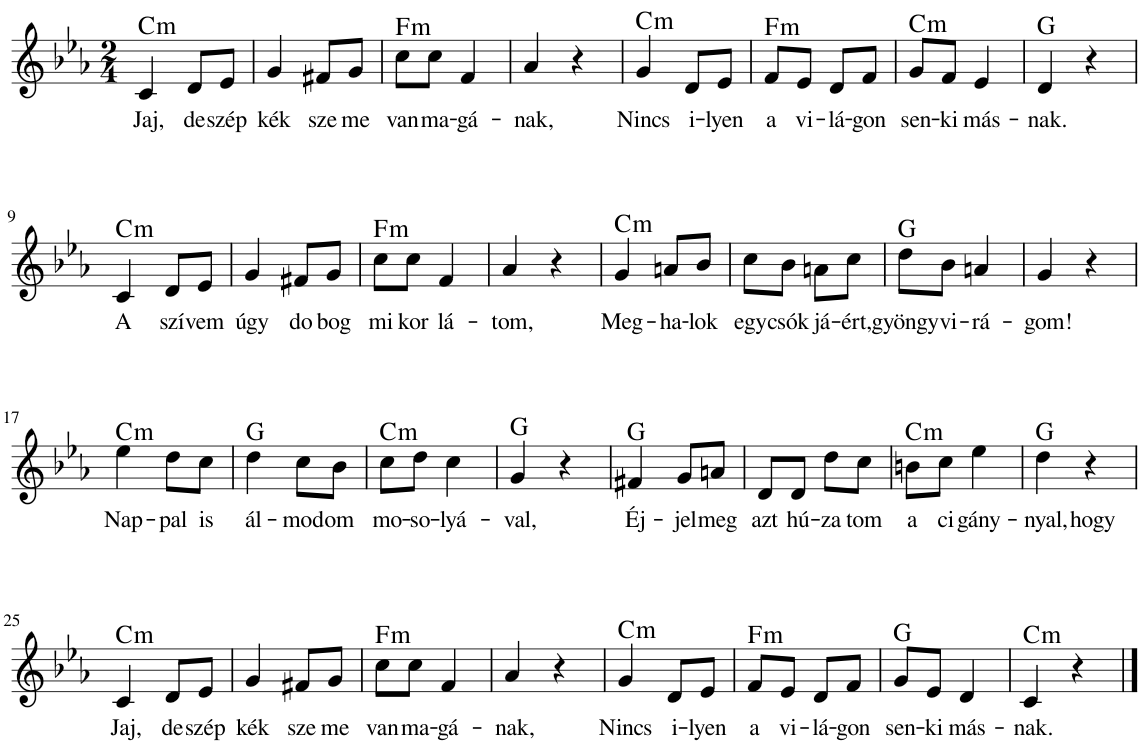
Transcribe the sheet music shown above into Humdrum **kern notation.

**kern	**text	**harte
*part1	*part1	*part1
*staff1	*staff1	*
*I"Piano	*	*
*I'Pno	*	*
*clefG2	*	*
*k[b-e-a-]	*	*
*M2/4	*	*
=1	=1	=1
!	!LO:LY:b	!LO:H:kt=m
4c/	Jaj,	C:min
!	!LO:LY:b	!
8d/L	de	.
!	!LO:LY:b	!
8e-/J	szép	.
=2	=2	=2
!	!LO:LY:b	!
4g/	kék	.
!	!LO:LY:b	!
8f#X/L	sze-	.
!	!LO:LY:b	!
8g/J	-me	.
=3	=3	=3
!	!LO:LY:b	!LO:H:kt=m
8cc\L	van	F:min
!	!LO:LY:b	!
8cc\J	ma-	.
!	!LO:LY:b	!
4f/	-gá-	.
=4	=4	=4
!	!LO:LY:b	!
4a-/	-nak,	.
4r	.	.
=5	=5	=5
!	!LO:LY:b	!LO:H:kt=m
4g/	Nincs	C:min
!	!LO:LY:b	!
8d/L	i-	.
!	!LO:LY:b	!
8e-/J	-lyen	.
=6	=6	=6
!	!LO:LY:b	!LO:H:kt=m
8f/L	a	F:min
!	!LO:LY:b	!
8e-/J	vi-	.
!	!LO:LY:b	!
8d/L	-lá-	.
!	!LO:LY:b	!
8f/J	-gon	.
=7	=7	=7
!	!LO:LY:b	!LO:H:kt=m
8g/L	sen-	C:min
!	!LO:LY:b	!
8f/J	-ki	.
!	!LO:LY:b	!
4e-/	más-	.
=8	=8	=8
!	!LO:LY:b	!
4d/	-nak.	G:maj
4r	.	.
!!LO:LB:g=z
=9	=9	=9
!	!LO:LY:b	!LO:H:kt=m
4c/	A	C:min
!	!LO:LY:b	!
8d/L	szí-	.
!	!LO:LY:b	!
8e-/J	-vem	.
=10	=10	=10
!	!LO:LY:b	!
4g/	úgy	.
!	!LO:LY:b	!
8f#X/L	do-	.
!	!LO:LY:b	!
8g/J	-bog	.
=11	=11	=11
!	!LO:LY:b	!LO:H:kt=m
8cc\L	mi-	F:min
!	!LO:LY:b	!
8cc\J	-kor	.
!	!LO:LY:b	!
4f/	lá-	.
=12	=12	=12
!	!LO:LY:b	!
4a-/	-tom,	.
4r	.	.
=13	=13	=13
!	!LO:LY:b	!LO:H:kt=m
4g/	Meg-	C:min
!	!LO:LY:b	!
8an/L	-ha-	.
!	!LO:LY:b	!
8b-/J	-lok	.
=14	=14	=14
!	!LO:LY:b	!
8cc\L	egy	.
!	!LO:LY:b	!
8b-\J	csók-	.
!	!LO:LY:b	!
8an\L	-já-	.
!	!LO:LY:b	!
8cc\J	-ért,	.
=15	=15	=15
!	!LO:LY:b	!
8dd\L	gyöngy-	G:maj
!	!LO:LY:b	!
8b-\J	-vi-	.
!	!LO:LY:b	!
4an/	-rá-	.
=16	=16	=16
!	!LO:LY:b	!
4g/	-gom!	.
4r	.	.
!!LO:LB:g=z
=17	=17	=17
!	!LO:LY:b	!LO:H:kt=m
4ee-\	Nap-	C:min
!	!LO:LY:b	!
8dd\L	-pal	.
!	!LO:LY:b	!
8cc\J	is	.
=18	=18	=18
!	!LO:LY:b	!
4dd\	ál-	G:maj
!	!LO:LY:b	!
8cc\L	-mod-	.
!	!LO:LY:b	!
8b-\J	-om	.
=19	=19	=19
!	!LO:LY:b	!LO:H:kt=m
8cc\L	mo-	C:min
!	!LO:LY:b	!
8dd\J	-so-	.
!	!LO:LY:b	!
4cc\	-lyá-	.
=20	=20	=20
!	!LO:LY:b	!
4g/	-val,	G:maj
4r	.	.
=21	=21	=21
!	!LO:LY:b	!
4f#X/	Éj-	G:maj
!	!LO:LY:b	!
8g/L	-jel	.
!	!LO:LY:b	!
8an/J	meg	.
=22	=22	=22
!	!LO:LY:b	!
8d/L	azt	.
!	!LO:LY:b	!
8d/J	hú-	.
!	!LO:LY:b	!
8dd\L	-za-	.
!	!LO:LY:b	!
8cc\J	-tom	.
=23	=23	=23
!	!LO:LY:b	!LO:H:kt=m
8bn\L	a	C:min
!	!LO:LY:b	!
8cc\J	ci-	.
!	!LO:LY:b	!
4ee-\	-gány-	.
=24	=24	=24
!	!LO:LY:b	!
4dd\	-nyal,	G:maj
!	!LO:LY:b	!
4r	hogy	.
!!LO:LB:g=z
=25	=25	=25
!	!LO:LY:b	!LO:H:kt=m
4c/	Jaj,	C:min
!	!LO:LY:b	!
8d/L	de	.
!	!LO:LY:b	!
8e-/J	szép	.
=26	=26	=26
!	!LO:LY:b	!
4g/	kék	.
!	!LO:LY:b	!
8f#X/L	sze-	.
!	!LO:LY:b	!
8g/J	-me	.
=27	=27	=27
!	!LO:LY:b	!LO:H:kt=m
8cc\L	van	F:min
!	!LO:LY:b	!
8cc\J	ma-	.
!	!LO:LY:b	!
4f/	-gá-	.
=28	=28	=28
!	!LO:LY:b	!
4a-/	-nak,	.
4r	.	.
=29	=29	=29
!	!LO:LY:b	!LO:H:kt=m
4g/	Nincs	C:min
!	!LO:LY:b	!
8d/L	i-	.
!	!LO:LY:b	!
8e-/J	-lyen	.
=30	=30	=30
!	!LO:LY:b	!LO:H:kt=m
8f/L	a	F:min
!	!LO:LY:b	!
8e-/J	vi-	.
!	!LO:LY:b	!
8d/L	-lá-	.
!	!LO:LY:b	!
8f/J	-gon	.
=31	=31	=31
!	!LO:LY:b	!
8g/L	sen-	G:maj
!	!LO:LY:b	!
8e-/J	-ki	.
!	!LO:LY:b	!
4d/	más-	.
=32	=32	=32
!	!LO:LY:b	!LO:H:kt=m
4c/	-nak.	C:min
4r	.	.
==	==	==
*-	*-	*-
